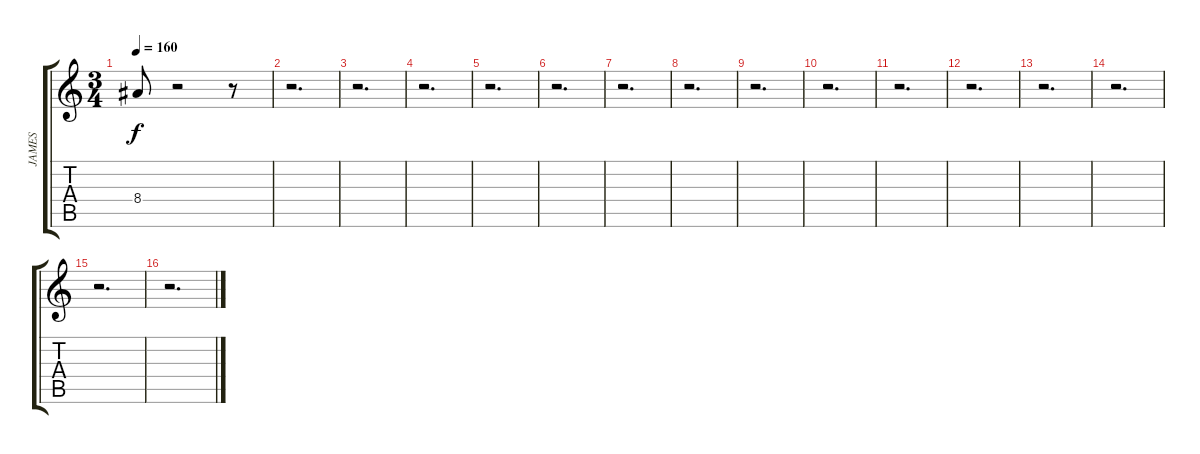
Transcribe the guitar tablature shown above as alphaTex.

\track ("JAMES" "JAMES") {instrument distortionguitar}
\staff {score tabs}
\tuning (E4 B3 G3 D3 A2 E2) {hide}
\ts (3 4)
\tempo 160
\clef g2
\ks c
8.4{t}.8{dy f} r.2 r.8 |
r.2{d} |
r.2{d} |
r.2{d} |
r.2{d} |
r.2{d} |
r.2{d} |
r.2{d} |
r.2{d} |
r.2{d} |
r.2{d} |
r.2{d} |
r.2{d} |
r.2{d} |
r.2{d} |
r.2{d}
